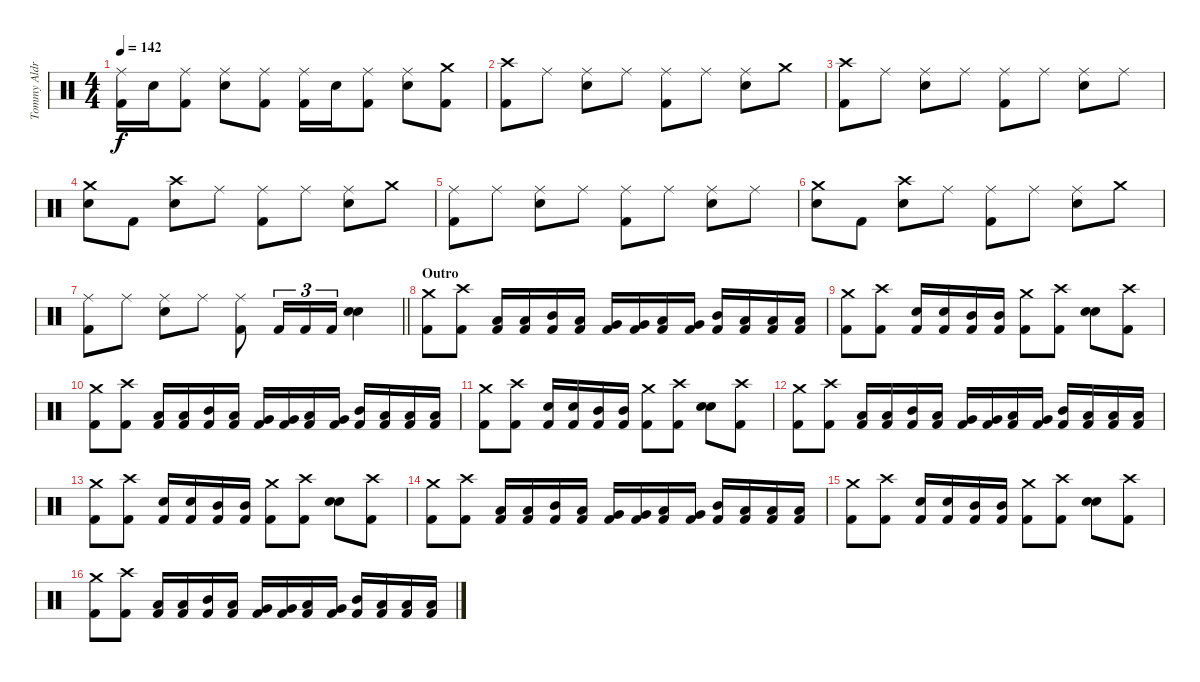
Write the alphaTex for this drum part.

\track ("Tommy Aldridge" "Tommy Aldr") {instrument percussion}
\staff {score}
\articulation defaults
\ts (4 4)
\tempo 142
\clef neutral
\ks c
("Ride (middle)" "Kick (hit) 2").16{dy f} "Snare (hit) 2".16 ("Ride (middle)" "Kick (hit) 2").8 ("Ride (middle)" "Snare (hit) 2").8 ("Ride (middle)" "Kick (hit) 2").8 ("Ride (middle)" "Kick (hit) 2").16 "Snare (hit) 2".16 ("Ride (middle)" "Kick (hit) 2").8 ("Ride (middle)" "Snare (hit) 2").8 ("Crash medium (hit)" "Kick (hit) 2").8 |
("Crash high (hit)" "Kick (hit) 2").8 "Ride (middle)".8 ("Ride (middle)" "Snare (hit) 2").8 "Ride (middle)".8 ("Ride (middle)" "Kick (hit) 2").8 "Ride (middle)".8 ("Ride (middle)" "Snare (hit) 2").8 "Crash medium (hit)".8 |
("Crash high (hit)" "Kick (hit) 2").8 "Ride (middle)".8 ("Ride (middle)" "Snare (hit) 2").8 "Ride (middle)".8 ("Ride (middle)" "Kick (hit) 2").8 "Ride (middle)".8 ("Ride (middle)" "Snare (hit) 2").8 "Ride (middle)".8 |
("Crash medium (hit)" "Snare (hit) 2").8 "Kick (hit) 2".8 ("Crash high (hit)" "Snare (hit) 2").8 "Ride (middle)".8 ("Ride (middle)" "Kick (hit) 2").8 "Ride (middle)".8 ("Ride (middle)" "Snare (hit) 2").8 "Crash medium (hit)".8 |
("Ride (middle)" "Kick (hit) 2").8 "Ride (middle)".8 ("Ride (middle)" "Snare (hit) 2").8 "Ride (middle)".8 ("Ride (middle)" "Kick (hit) 2").8 "Ride (middle)".8 ("Ride (middle)" "Snare (hit) 2").8 "Ride (middle)".8 |
("Crash medium (hit)" "Snare (hit) 2").8 "Kick (hit) 2".8 ("Crash high (hit)" "Snare (hit) 2").8 "Ride (middle)".8 ("Ride (middle)" "Kick (hit) 2").8 "Ride (middle)".8 ("Ride (middle)" "Snare (hit) 2").8 "Crash medium (hit)".8 |
\barLineRight lightlight
("Ride (middle)" "Kick (hit) 2").8 "Ride (middle)".8 ("Ride (middle)" "Snare (hit) 2").8 "Ride (middle)".8 ("Ride (middle)" "Kick (hit) 2").8 "Kick (hit) 2".16{tu (3 2)} "Kick (hit) 2".16{tu (3 2)} "Kick (hit) 2".16{tu (3 2)} ("Snare (hit) 2" "Snare (hit) 2").4{bd 240} |
\section ("" "Outro")
("Crash medium (hit)" "Kick (hit) 2").8 ("Crash high (hit)" "Kick (hit) 2").8 ("Low Tom (hit)" "Kick (hit) 2").16 ("Low Tom (hit)" "Kick (hit) 2").16 ("Mid Tom (hit)" "Kick (hit) 2").16 ("Low Tom (hit)" "Kick (hit) 2").16 ("Very Low Tom (hit)" "Kick (hit) 2").16 ("Very Low Tom (hit)" "Kick (hit) 2").16 ("Low Floor Tom (hit)" "Kick (hit) 2").16 ("Very Low Tom (hit)" "Kick (hit) 2").16 ("Mid Tom (hit)" "Kick (hit) 2").16 ("Low Tom (hit)" "Kick (hit) 2").16 ("Low Tom (hit)" "Kick (hit) 2").16 ("Low Tom (hit)" "Kick (hit) 2").16 |
("Crash medium (hit)" "Kick (hit) 2").8 ("Crash high (hit)" "Kick (hit) 2").8 ("Snare (hit) 2" "Kick (hit) 2").16 ("Snare (hit) 2" "Kick (hit) 2").16 ("Mid Tom (hit)" "Kick (hit) 2").16 ("Mid Tom (hit)" "Kick (hit) 2").16 ("Crash medium (hit)" "Kick (hit) 2").8 ("Crash high (hit)" "Kick (hit) 2").8 ("Snare (hit) 2" "Snare (hit) 2").8{bd 480} ("Crash high (hit)" "Kick (hit) 2").8 |
("Crash medium (hit)" "Kick (hit) 2").8{volume 14} ("Crash high (hit)" "Kick (hit) 2").8 ("Low Tom (hit)" "Kick (hit) 2").16 ("Low Tom (hit)" "Kick (hit) 2").16 ("Mid Tom (hit)" "Kick (hit) 2").16 ("Low Tom (hit)" "Kick (hit) 2").16 ("Very Low Tom (hit)" "Kick (hit) 2").16 ("Very Low Tom (hit)" "Kick (hit) 2").16 ("Low Floor Tom (hit)" "Kick (hit) 2").16 ("Very Low Tom (hit)" "Kick (hit) 2").16 ("Mid Tom (hit)" "Kick (hit) 2").16 ("Low Tom (hit)" "Kick (hit) 2").16 ("Low Tom (hit)" "Kick (hit) 2").16 ("Low Tom (hit)" "Kick (hit) 2").16 |
("Crash medium (hit)" "Kick (hit) 2").8 ("Crash high (hit)" "Kick (hit) 2").8 ("Snare (hit) 2" "Kick (hit) 2").16 ("Snare (hit) 2" "Kick (hit) 2").16 ("Mid Tom (hit)" "Kick (hit) 2").16 ("Mid Tom (hit)" "Kick (hit) 2").16 ("Crash medium (hit)" "Kick (hit) 2").8 ("Crash high (hit)" "Kick (hit) 2").8 ("Snare (hit) 2" "Snare (hit) 2").8{bd 480} ("Crash high (hit)" "Kick (hit) 2").8 |
("Crash medium (hit)" "Kick (hit) 2").8{volume 10} ("Crash high (hit)" "Kick (hit) 2").8 ("Low Tom (hit)" "Kick (hit) 2").16 ("Low Tom (hit)" "Kick (hit) 2").16 ("Mid Tom (hit)" "Kick (hit) 2").16 ("Low Tom (hit)" "Kick (hit) 2").16 ("Very Low Tom (hit)" "Kick (hit) 2").16 ("Very Low Tom (hit)" "Kick (hit) 2").16 ("Low Floor Tom (hit)" "Kick (hit) 2").16 ("Very Low Tom (hit)" "Kick (hit) 2").16 ("Mid Tom (hit)" "Kick (hit) 2").16 ("Low Tom (hit)" "Kick (hit) 2").16 ("Low Tom (hit)" "Kick (hit) 2").16 ("Low Tom (hit)" "Kick (hit) 2").16 |
("Crash medium (hit)" "Kick (hit) 2").8 ("Crash high (hit)" "Kick (hit) 2").8 ("Snare (hit) 2" "Kick (hit) 2").16 ("Snare (hit) 2" "Kick (hit) 2").16 ("Mid Tom (hit)" "Kick (hit) 2").16 ("Mid Tom (hit)" "Kick (hit) 2").16 ("Crash medium (hit)" "Kick (hit) 2").8 ("Crash high (hit)" "Kick (hit) 2").8 ("Snare (hit) 2" "Snare (hit) 2").8{bd 480} ("Crash high (hit)" "Kick (hit) 2").8 |
("Crash medium (hit)" "Kick (hit) 2").8{volume 7} ("Crash high (hit)" "Kick (hit) 2").8 ("Low Tom (hit)" "Kick (hit) 2").16 ("Low Tom (hit)" "Kick (hit) 2").16 ("Mid Tom (hit)" "Kick (hit) 2").16 ("Low Tom (hit)" "Kick (hit) 2").16 ("Very Low Tom (hit)" "Kick (hit) 2").16 ("Very Low Tom (hit)" "Kick (hit) 2").16 ("Low Floor Tom (hit)" "Kick (hit) 2").16 ("Very Low Tom (hit)" "Kick (hit) 2").16 ("Mid Tom (hit)" "Kick (hit) 2").16 ("Low Tom (hit)" "Kick (hit) 2").16 ("Low Tom (hit)" "Kick (hit) 2").16 ("Low Tom (hit)" "Kick (hit) 2").16 |
("Crash medium (hit)" "Kick (hit) 2").8 ("Crash high (hit)" "Kick (hit) 2").8 ("Snare (hit) 2" "Kick (hit) 2").16 ("Snare (hit) 2" "Kick (hit) 2").16 ("Mid Tom (hit)" "Kick (hit) 2").16 ("Mid Tom (hit)" "Kick (hit) 2").16 ("Crash medium (hit)" "Kick (hit) 2").8 ("Crash high (hit)" "Kick (hit) 2").8 ("Snare (hit) 2" "Snare (hit) 2").8{bd 480} ("Crash high (hit)" "Kick (hit) 2").8 |
("Crash medium (hit)" "Kick (hit) 2").8{volume 3} ("Crash high (hit)" "Kick (hit) 2").8 ("Low Tom (hit)" "Kick (hit) 2").16 ("Low Tom (hit)" "Kick (hit) 2").16 ("Mid Tom (hit)" "Kick (hit) 2").16 ("Low Tom (hit)" "Kick (hit) 2").16 ("Very Low Tom (hit)" "Kick (hit) 2").16 ("Very Low Tom (hit)" "Kick (hit) 2").16 ("Low Floor Tom (hit)" "Kick (hit) 2").16 ("Very Low Tom (hit)" "Kick (hit) 2").16 ("Mid Tom (hit)" "Kick (hit) 2").16 ("Low Tom (hit)" "Kick (hit) 2").16 ("Low Tom (hit)" "Kick (hit) 2").16 ("Low Tom (hit)" "Kick (hit) 2").16
